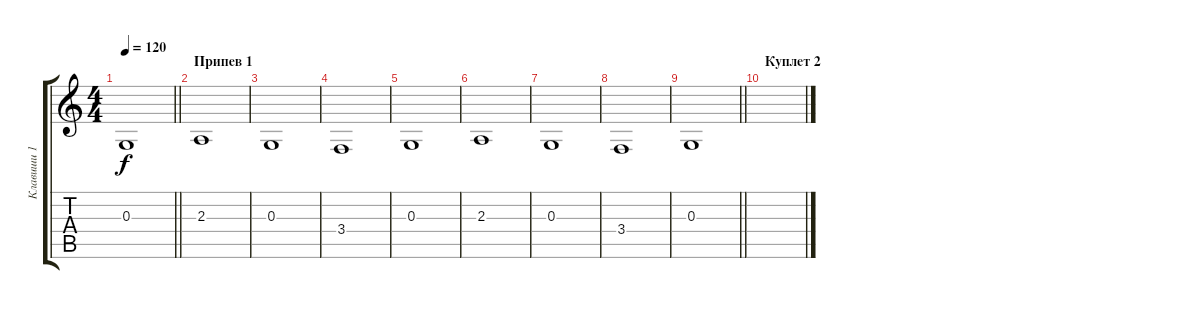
\track ("Клавиши 1" "Клавиши 1") {instrument stringensemble1}
\staff {score tabs}
\tuning (E4 B3 G3 D3 A2 E2) {hide}
\ts (4 4)
\tempo 120
\clef g2
\barLineRight lightlight
\ks c
0.3.1{dy f} |
\section ("" "Припев 1")
2.3.1 |
0.3.1 |
3.4.1 |
0.3.1 |
2.3.1 |
0.3.1 |
3.4.1 |
\barLineRight lightlight
0.3.1 |
\section ("" "Куплет 2")
